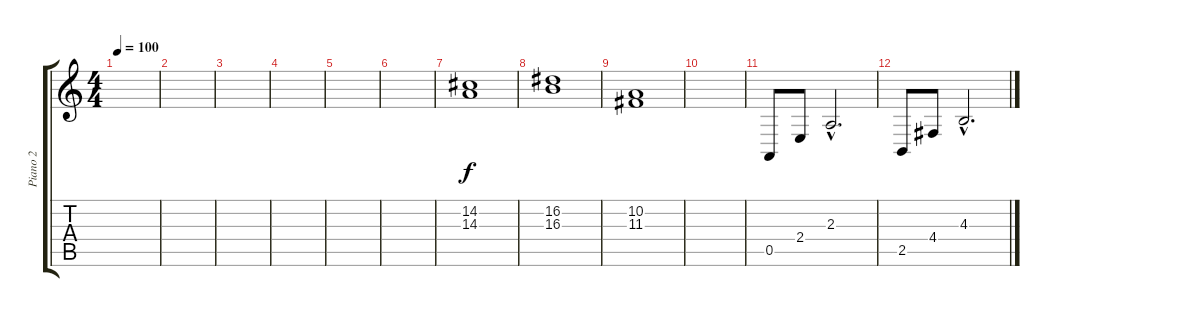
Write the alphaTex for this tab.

\track ("Piano 2" "Piano 2") {instrument brightacousticpiano}
\staff {score tabs}
\tuning (E4 B3 G3 D3 A2 E2) {hide}
\ts (4 4)
\tempo 100
\clef g2
\ks c
|
|
|
|
|
|
(14.2 14.3).1 |
(16.2 16.3).1 |
(10.2 11.3).1 |
|
0.5.8 2.4.8 2.3{hac}.2{d} |
2.5.8 4.4.8 4.3{hac}.2{d}
